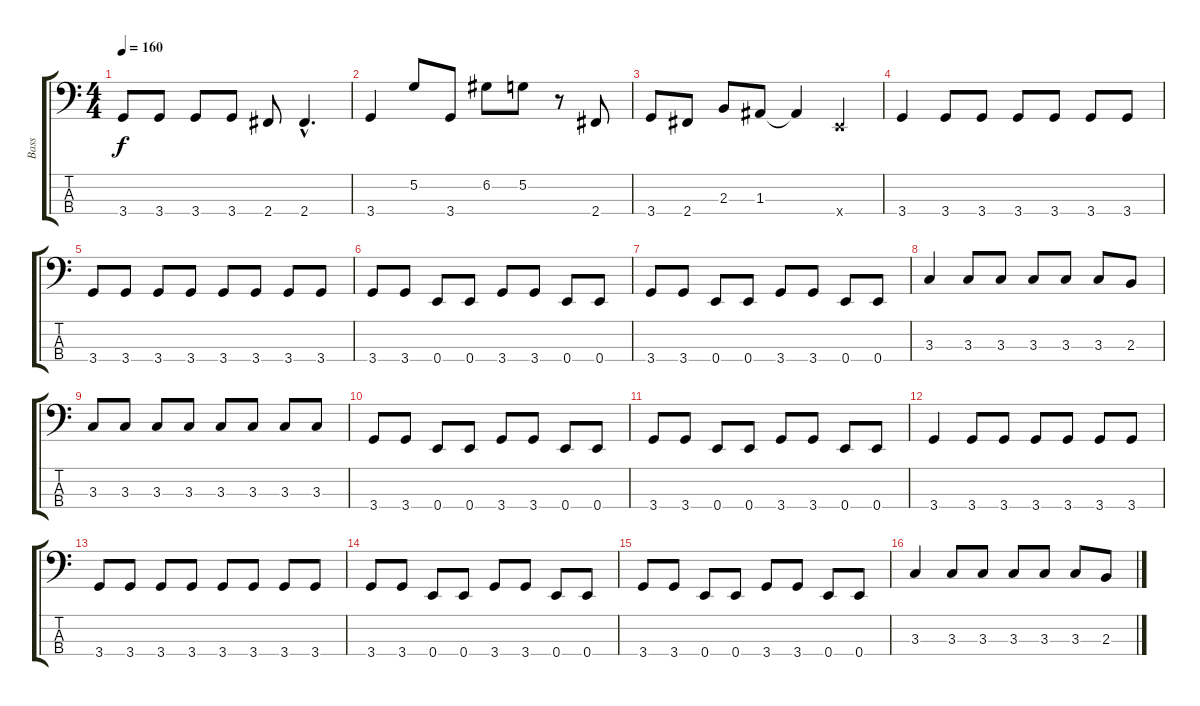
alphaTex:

\track ("Bass" "Bass") {instrument electricbassfinger}
\staff {score tabs}
\tuning (G2 D2 A1 E1) {hide}
\ts (4 4)
\tempo 160
\clef f4
\ks c
3.4.8{dy f} 3.4.8 3.4.8 3.4.8 2.4.8 2.4{hac}.4{d} |
3.4.4 5.2.8 3.4.8 6.2.8 5.2.8 r.8 2.4.8 |
3.4.8 2.4.8 2.3.8 1.3.8 1.3{t}.4 0.4{x}.4 |
3.4.4 3.4.8 3.4.8 3.4.8 3.4.8 3.4.8 3.4.8 |
3.4.8 3.4.8 3.4.8 3.4.8 3.4.8 3.4.8 3.4.8 3.4.8 |
3.4.8 3.4.8 0.4.8 0.4.8 3.4.8 3.4.8 0.4.8 0.4.8 |
3.4.8 3.4.8 0.4.8 0.4.8 3.4.8 3.4.8 0.4.8 0.4.8 |
3.3.4 3.3.8 3.3.8 3.3.8 3.3.8 3.3.8 2.3.8 |
3.3.8 3.3.8 3.3.8 3.3.8 3.3.8 3.3.8 3.3.8 3.3.8 |
3.4.8 3.4.8 0.4.8 0.4.8 3.4.8 3.4.8 0.4.8 0.4.8 |
3.4.8 3.4.8 0.4.8 0.4.8 3.4.8 3.4.8 0.4.8 0.4.8 |
3.4.4 3.4.8 3.4.8 3.4.8 3.4.8 3.4.8 3.4.8 |
3.4.8 3.4.8 3.4.8 3.4.8 3.4.8 3.4.8 3.4.8 3.4.8 |
3.4.8 3.4.8 0.4.8 0.4.8 3.4.8 3.4.8 0.4.8 0.4.8 |
3.4.8 3.4.8 0.4.8 0.4.8 3.4.8 3.4.8 0.4.8 0.4.8 |
3.3.4 3.3.8 3.3.8 3.3.8 3.3.8 3.3.8 2.3.8
